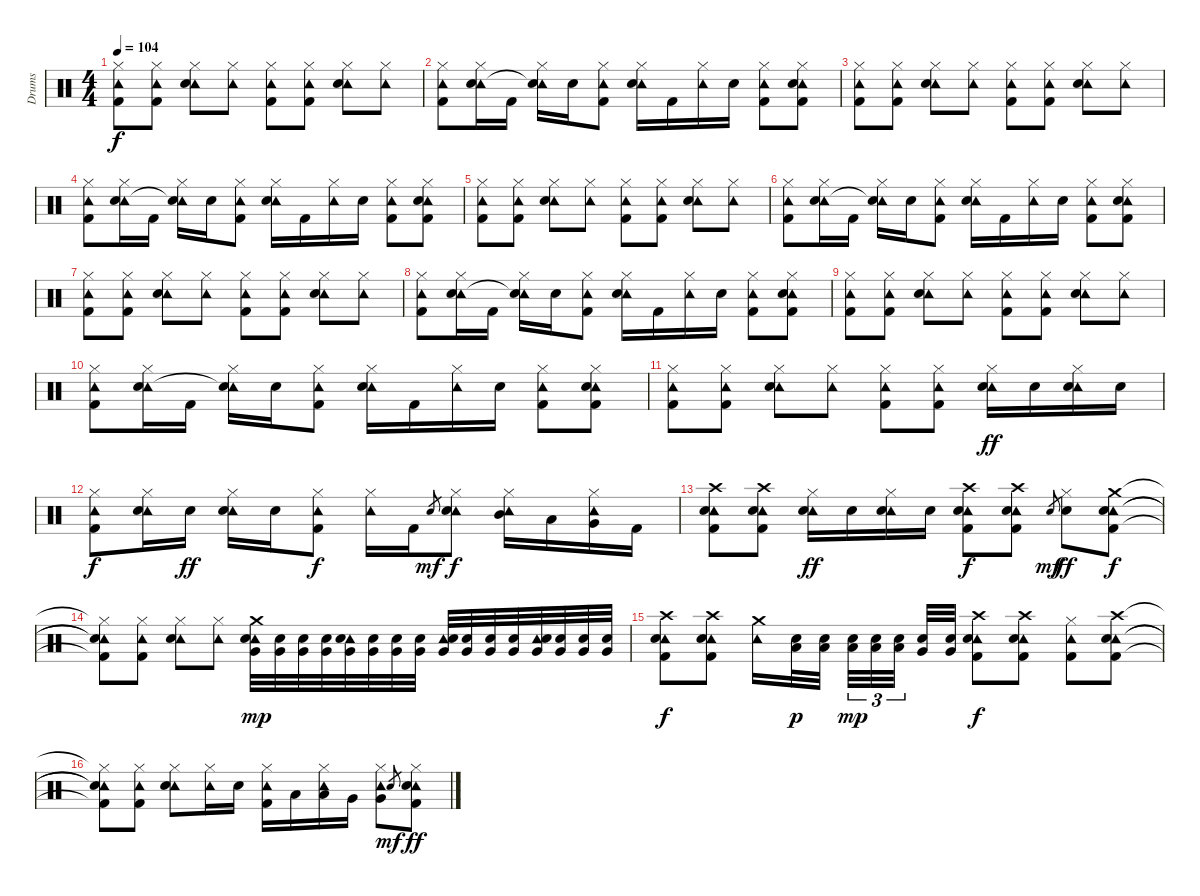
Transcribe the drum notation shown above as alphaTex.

\track ("Drums" "Drums") {instrument percussion}
\staff {score}
\articulation defaults
\ts (4 4)
\tempo 104
\clef neutral
\ks c
("Hi-Hat (closed)" "Tambourine (hit)" "Kick (hit) 2").8{dy f} ("Hi-Hat (closed)" "Tambourine (hit)" "Kick (hit) 2").8 ("Hi-Hat (closed)" "Tambourine (hit)" "Electric Snare (hit)").8 ("Hi-Hat (closed)" "Tambourine (hit)").8 ("Hi-Hat (closed)" "Tambourine (hit)" "Kick (hit) 2").8 ("Hi-Hat (closed)" "Tambourine (hit)" "Kick (hit) 2").8 ("Hi-Hat (closed)" "Tambourine (hit)" "Electric Snare (hit)").8 ("Hi-Hat (closed)" "Tambourine (hit)").8 |
("Hi-Hat (closed)" "Tambourine (hit)" "Kick (hit) 2").8 ("Hi-Hat (closed)" "Tambourine (hit)" "Electric Snare (hit)").16 "Kick (hit) 2".16 ("Hi-Hat (closed)" "Tambourine (hit)" "Snare (hit)"{t}).16 "Electric Snare (hit)".16 ("Hi-Hat (closed)" "Tambourine (hit)" "Kick (hit) 2").8 ("Hi-Hat (closed)" "Tambourine (hit)" "Electric Snare (hit)").16 "Kick (hit) 2".16 ("Hi-Hat (closed)" "Tambourine (hit)").16 "Electric Snare (hit)".16 ("Hi-Hat (closed)" "Tambourine (hit)" "Kick (hit) 2").8 ("Hi-Hat (closed)" "Tambourine (hit)" "Electric Snare (hit)" "Kick (hit) 2").8 |
("Hi-Hat (closed)" "Tambourine (hit)" "Kick (hit) 2").8 ("Hi-Hat (closed)" "Tambourine (hit)" "Kick (hit) 2").8 ("Hi-Hat (closed)" "Tambourine (hit)" "Electric Snare (hit)").8 ("Hi-Hat (closed)" "Tambourine (hit)").8 ("Hi-Hat (closed)" "Tambourine (hit)" "Kick (hit) 2").8 ("Hi-Hat (closed)" "Tambourine (hit)" "Kick (hit) 2").8 ("Hi-Hat (closed)" "Tambourine (hit)" "Electric Snare (hit)").8 ("Hi-Hat (closed)" "Tambourine (hit)").8 |
("Hi-Hat (closed)" "Tambourine (hit)" "Kick (hit) 2").8 ("Hi-Hat (closed)" "Tambourine (hit)" "Electric Snare (hit)").16 "Kick (hit) 2".16 ("Hi-Hat (closed)" "Tambourine (hit)" "Snare (hit)"{t}).16 "Electric Snare (hit)".16 ("Hi-Hat (closed)" "Tambourine (hit)" "Kick (hit) 2").8 ("Hi-Hat (closed)" "Tambourine (hit)" "Electric Snare (hit)").16 "Kick (hit) 2".16 ("Hi-Hat (closed)" "Tambourine (hit)").16 "Electric Snare (hit)".16 ("Hi-Hat (closed)" "Tambourine (hit)" "Kick (hit) 2").8 ("Hi-Hat (closed)" "Tambourine (hit)" "Electric Snare (hit)" "Kick (hit) 2").8 |
("Hi-Hat (closed)" "Tambourine (hit)" "Kick (hit) 2").8 ("Hi-Hat (closed)" "Tambourine (hit)" "Kick (hit) 2").8 ("Hi-Hat (closed)" "Tambourine (hit)" "Electric Snare (hit)").8 ("Hi-Hat (closed)" "Tambourine (hit)").8 ("Hi-Hat (closed)" "Tambourine (hit)" "Kick (hit) 2").8 ("Hi-Hat (closed)" "Tambourine (hit)" "Kick (hit) 2").8 ("Hi-Hat (closed)" "Tambourine (hit)" "Electric Snare (hit)").8 ("Hi-Hat (closed)" "Tambourine (hit)").8 |
("Hi-Hat (closed)" "Tambourine (hit)" "Kick (hit) 2").8 ("Hi-Hat (closed)" "Tambourine (hit)" "Electric Snare (hit)").16 "Kick (hit) 2".16 ("Hi-Hat (closed)" "Tambourine (hit)" "Snare (hit)"{t}).16 "Electric Snare (hit)".16 ("Hi-Hat (closed)" "Tambourine (hit)" "Kick (hit) 2").8 ("Hi-Hat (closed)" "Tambourine (hit)" "Electric Snare (hit)").16 "Kick (hit) 2".16 ("Hi-Hat (closed)" "Tambourine (hit)").16 "Electric Snare (hit)".16 ("Hi-Hat (closed)" "Tambourine (hit)" "Kick (hit) 2").8 ("Hi-Hat (closed)" "Tambourine (hit)" "Electric Snare (hit)" "Kick (hit) 2").8 |
("Hi-Hat (closed)" "Tambourine (hit)" "Kick (hit) 2").8 ("Hi-Hat (closed)" "Tambourine (hit)" "Kick (hit) 2").8 ("Hi-Hat (closed)" "Tambourine (hit)" "Electric Snare (hit)").8 ("Hi-Hat (closed)" "Tambourine (hit)").8 ("Hi-Hat (closed)" "Tambourine (hit)" "Kick (hit) 2").8 ("Hi-Hat (closed)" "Tambourine (hit)" "Kick (hit) 2").8 ("Hi-Hat (closed)" "Tambourine (hit)" "Electric Snare (hit)").8 ("Hi-Hat (closed)" "Tambourine (hit)").8 |
("Hi-Hat (closed)" "Tambourine (hit)" "Kick (hit) 2").8 ("Hi-Hat (closed)" "Tambourine (hit)" "Electric Snare (hit)").16 "Kick (hit) 2".16 ("Hi-Hat (closed)" "Tambourine (hit)" "Snare (hit)"{t}).16 "Electric Snare (hit)".16 ("Hi-Hat (closed)" "Tambourine (hit)" "Kick (hit) 2").8 ("Hi-Hat (closed)" "Tambourine (hit)" "Electric Snare (hit)").16 "Kick (hit) 2".16 ("Hi-Hat (closed)" "Tambourine (hit)").16 "Electric Snare (hit)".16 ("Hi-Hat (closed)" "Tambourine (hit)" "Kick (hit) 2").8 ("Hi-Hat (closed)" "Tambourine (hit)" "Electric Snare (hit)" "Kick (hit) 2").8 |
("Hi-Hat (closed)" "Tambourine (hit)" "Kick (hit) 2").8 ("Hi-Hat (closed)" "Tambourine (hit)" "Kick (hit) 2").8 ("Hi-Hat (closed)" "Tambourine (hit)" "Electric Snare (hit)").8 ("Hi-Hat (closed)" "Tambourine (hit)").8 ("Hi-Hat (closed)" "Tambourine (hit)" "Kick (hit) 2").8 ("Hi-Hat (closed)" "Tambourine (hit)" "Kick (hit) 2").8 ("Hi-Hat (closed)" "Tambourine (hit)" "Electric Snare (hit)").8 ("Hi-Hat (closed)" "Tambourine (hit)").8 |
("Hi-Hat (closed)" "Tambourine (hit)" "Kick (hit) 2").8 ("Hi-Hat (closed)" "Tambourine (hit)" "Electric Snare (hit)").16 "Kick (hit) 2".16 ("Hi-Hat (closed)" "Tambourine (hit)" "Snare (hit)"{t}).16 "Electric Snare (hit)".16 ("Hi-Hat (closed)" "Tambourine (hit)" "Kick (hit) 2").8 ("Hi-Hat (closed)" "Tambourine (hit)" "Electric Snare (hit)").16 "Kick (hit) 2".16 ("Hi-Hat (closed)" "Tambourine (hit)").16 "Electric Snare (hit)".16 ("Hi-Hat (closed)" "Tambourine (hit)" "Kick (hit) 2").8 ("Hi-Hat (closed)" "Tambourine (hit)" "Electric Snare (hit)" "Kick (hit) 2").8 |
("Hi-Hat (closed)" "Tambourine (hit)" "Kick (hit) 2").8 ("Hi-Hat (closed)" "Tambourine (hit)" "Kick (hit) 2").8 ("Hi-Hat (closed)" "Tambourine (hit)" "Electric Snare (hit)").8 ("Hi-Hat (closed)" "Tambourine (hit)").8 ("Hi-Hat (closed)" "Tambourine (hit)" "Kick (hit) 2").8 ("Hi-Hat (closed)" "Tambourine (hit)" "Kick (hit) 2").8 ("Hi-Hat (closed)" "Tambourine (hit)" "Electric Snare (hit)").16{dy ff} "Electric Snare (hit)".16 ("Hi-Hat (closed)" "Tambourine (hit)" "Electric Snare (hit)").16 "Electric Snare (hit)".16 |
("Hi-Hat (closed)" "Tambourine (hit)" "Kick (hit) 2").8{dy f} ("Hi-Hat (closed)" "Tambourine (hit)" "Electric Snare (hit)").16 "Electric Snare (hit)".16{dy ff} ("Hi-Hat (closed)" "Tambourine (hit)" "Electric Snare (hit)").16 "Electric Snare (hit)".16 ("Hi-Hat (closed)" "Tambourine (hit)" "Kick (hit) 2").8{dy f} ("Hi-Hat (closed)" "Tambourine (hit)").16 "Kick (hit) 2".16 "Electric Snare (hit)".8{gr dy mf} ("Hi-Hat (closed)" "Tambourine (hit)" "Electric Snare (hit)").8{dy f} ("Hi-Hat (closed)" "Tambourine (hit)" "Mid Tom (hit)").16 "Low Tom (hit)".16 ("Hi-Hat (closed)" "Tambourine (hit)" "Very Low Tom (hit)").16 "Kick (hit) 2".16 |
("Crash high (hit)" "Tambourine (hit)" "Electric Snare (hit)" "Kick (hit) 2").8 ("Crash high (hit)" "Tambourine (hit)" "Electric Snare (hit)" "Kick (hit) 2").8 ("Hi-Hat (closed)" "Tambourine (hit)" "Electric Snare (hit)").16{dy ff} "Electric Snare (hit)".16 ("Hi-Hat (closed)" "Tambourine (hit)" "Electric Snare (hit)").16 "Electric Snare (hit)".16 ("Crash high (hit)" "Tambourine (hit)" "Electric Snare (hit)" "Kick (hit) 2").8{dy f} ("Crash high (hit)" "Tambourine (hit)" "Electric Snare (hit)" "Kick (hit) 2").8 "Electric Snare (hit)".8{gr dy mf} ("Hi-Hat (closed)" "Electric Snare (hit)").8{dy ff} ("Crash medium (hit)" "Tambourine (hit)" "Electric Snare (hit)" "Kick (hit) 2").8{dy f} |
("Hi-Hat (closed)"{t} "Tambourine (hit)"{t} "Snare (hit)"{t} "Kick (hit) 2"{t}).8 ("Hi-Hat (closed)" "Tambourine (hit)" "Kick (hit) 2").8 ("Hi-Hat (closed)" "Tambourine (hit)" "Electric Snare (hit)").8 ("Hi-Hat (closed)" "Tambourine (hit)").8 ("Crash medium (hit)" "Tambourine (hit)" "Electric Snare (hit)" "Very Low Tom (hit)").32{dy mp} ("Electric Snare (hit)" "Very Low Tom (hit)").32 ("Electric Snare (hit)" "Very Low Tom (hit)").32 ("Electric Snare (hit)" "Very Low Tom (hit)").32 ("Tambourine (hit)" "Electric Snare (hit)" "Very Low Tom (hit)").32 ("Electric Snare (hit)" "Very Low Tom (hit)").32 ("Electric Snare (hit)" "Very Low Tom (hit)").32 ("Electric Snare (hit)" "Very Low Tom (hit)").32 ("Tambourine (hit)" "Electric Snare (hit)" "Very Low Tom (hit)").32 ("Electric Snare (hit)" "Very Low Tom (hit)").32 ("Electric Snare (hit)" "Very Low Tom (hit)").32 ("Electric Snare (hit)" "Very Low Tom (hit)").32 ("Tambourine (hit)" "Electric Snare (hit)" "Very Low Tom (hit)").32 ("Electric Snare (hit)" "Very Low Tom (hit)").32 ("Electric Snare (hit)" "Very Low Tom (hit)").32 ("Electric Snare (hit)" "Very Low Tom (hit)").32 |
("Crash high (hit)" "Tambourine (hit)" "Electric Snare (hit)" "Kick (hit) 2").8{dy f} ("Crash high (hit)" "Tambourine (hit)" "Electric Snare (hit)" "Kick (hit) 2").8 ("Crash medium (hit)" "Tambourine (hit)").16 ("Electric Snare (hit)" "Low Tom (hit)").32{dy p} ("Electric Snare (hit)" "Low Tom (hit)").32 ("Electric Snare (hit)" "Low Tom (hit)").32{tu (3 2) dy mp} ("Electric Snare (hit)" "Low Tom (hit)").32{tu (3 2)} ("Electric Snare (hit)" "Low Tom (hit)").32{tu (3 2)} ("Electric Snare (hit)" "Very Low Tom (hit)").32 ("Electric Snare (hit)" "Very Low Tom (hit)").32 ("Crash high (hit)" "Tambourine (hit)" "Electric Snare (hit)" "Kick (hit) 2").8{dy f} ("Crash high (hit)" "Tambourine (hit)" "Electric Snare (hit)" "Kick (hit) 2").8 ("Hi-Hat (closed)" "Tambourine (hit)" "Kick (hit) 2").8 ("Crash high (hit)" "Tambourine (hit)" "Electric Snare (hit)" "Kick (hit) 2").8 |
("Hi-Hat (closed)"{t} "Tambourine (hit)"{t} "Snare (hit)"{t} "Kick (hit) 2"{t}).8 ("Hi-Hat (closed)" "Tambourine (hit)" "Kick (hit) 2").8 ("Hi-Hat (closed)" "Tambourine (hit)" "Electric Snare (hit)").8 ("Hi-Hat (closed)" "Tambourine (hit)").16 "Electric Snare (hit)".16 ("Hi-Hat (closed)" "Tambourine (hit)" "Kick (hit) 2").16 "Low Tom (hit)".16 ("Hi-Hat (closed)" "Tambourine (hit)" "Low Tom (hit)").16 "Very Low Tom (hit)".16 ("Hi-Hat (closed)" "Tambourine (hit)" "Very Low Tom (hit)").8 "Electric Snare (hit)".8{gr dy mf} ("Hi-Hat (closed)" "Tambourine (hit)" "Electric Snare (hit)" "Kick (hit) 2").8{dy ff}
